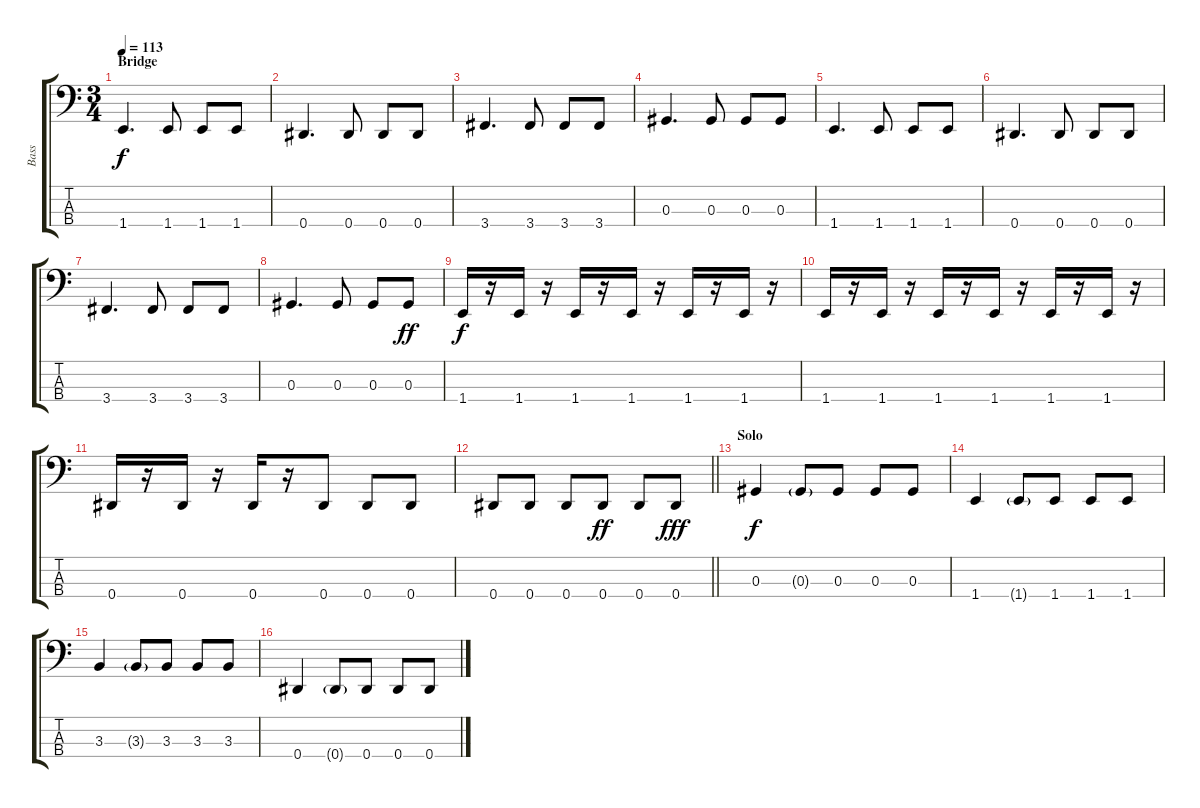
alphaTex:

\track ("Bass" "Bass") {instrument electricbasspick}
\staff {score tabs}
\tuning (Gb2 Db2 Ab1 Eb1) {hide}
\ts (3 4)
\section ("" "Bridge")
\tempo 113
\clef f4
\ks c
1.4.4{d dy f} 1.4.8 1.4.8 1.4.8 |
0.4.4{d} 0.4.8 0.4.8 0.4.8 |
3.4.4{d} 3.4.8 3.4.8 3.4.8 |
0.3.4{d} 0.3.8 0.3.8 0.3.8 |
1.4.4{d} 1.4.8 1.4.8 1.4.8 |
0.4.4{d} 0.4.8 0.4.8 0.4.8 |
3.4.4{d} 3.4.8 3.4.8 3.4.8 |
0.3.4{d} 0.3.8 0.3.8 0.3.8{dy ff} |
1.4.16{dy f} r.16 1.4.16 r.16 1.4.16 r.16 1.4.16 r.16 1.4.16 r.16 1.4.16 r.16 |
1.4.16 r.16 1.4.16 r.16 1.4.16 r.16 1.4.16 r.16 1.4.16 r.16 1.4.16 r.16 |
0.4.16 r.16 0.4.16 r.16 0.4.16 r.16 0.4.8 0.4.8 0.4.8 |
\barLineRight lightlight
0.4.8 0.4.8 0.4.8 0.4.8{dy ff} 0.4.8 0.4.8{dy fff} |
\section ("" "Solo")
0.3.4{dy f volume 11} 0.3{g}.8 0.3.8 0.3.8 0.3.8 |
1.4.4 1.4{g}.8 1.4.8 1.4.8 1.4.8 |
3.3.4 3.3{g}.8 3.3.8 3.3.8 3.3.8 |
0.4.4 0.4{g}.8 0.4.8 0.4.8 0.4.8
